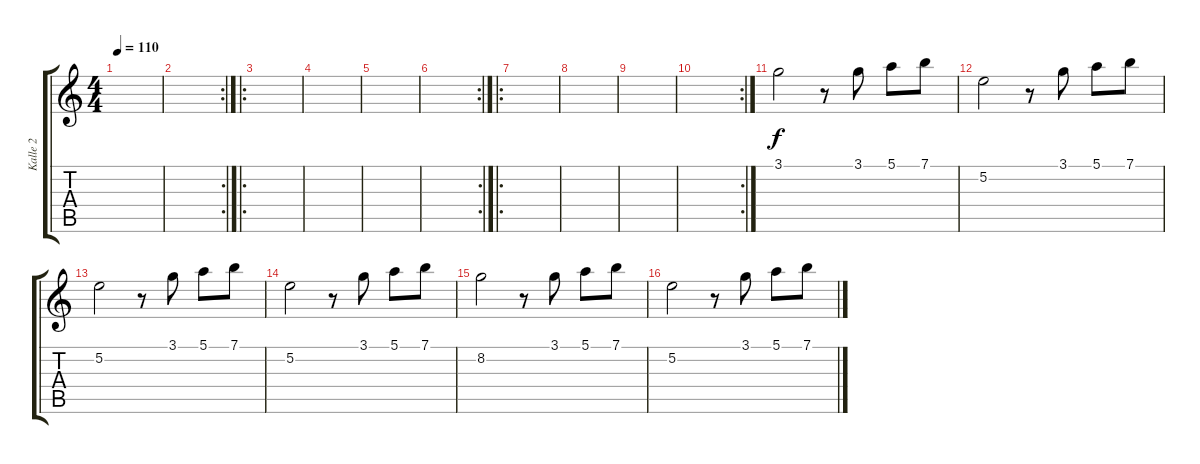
\track ("Kalle 2" "Kalle 2") {instrument overdrivenguitar}
\staff {score tabs}
\tuning (E4 B3 G3 D3 A2 E2) {hide}
\ts (4 4)
\tempo 110
\clef g2
\ks c
|
\rc 2
|
\ro
|
|
|
\rc 2
|
\ro
|
|
|
\rc 2
|
3.1.2 r.8 3.1.8 5.1.8 7.1.8 |
5.2.2 r.8 3.1.8 5.1.8 7.1.8 |
5.2.2 r.8 3.1.8 5.1.8 7.1.8 |
5.2.2 r.8 3.1.8 5.1.8 7.1.8 |
8.2.2 r.8 3.1.8 5.1.8 7.1.8 |
5.2.2 r.8 3.1.8 5.1.8 7.1.8
